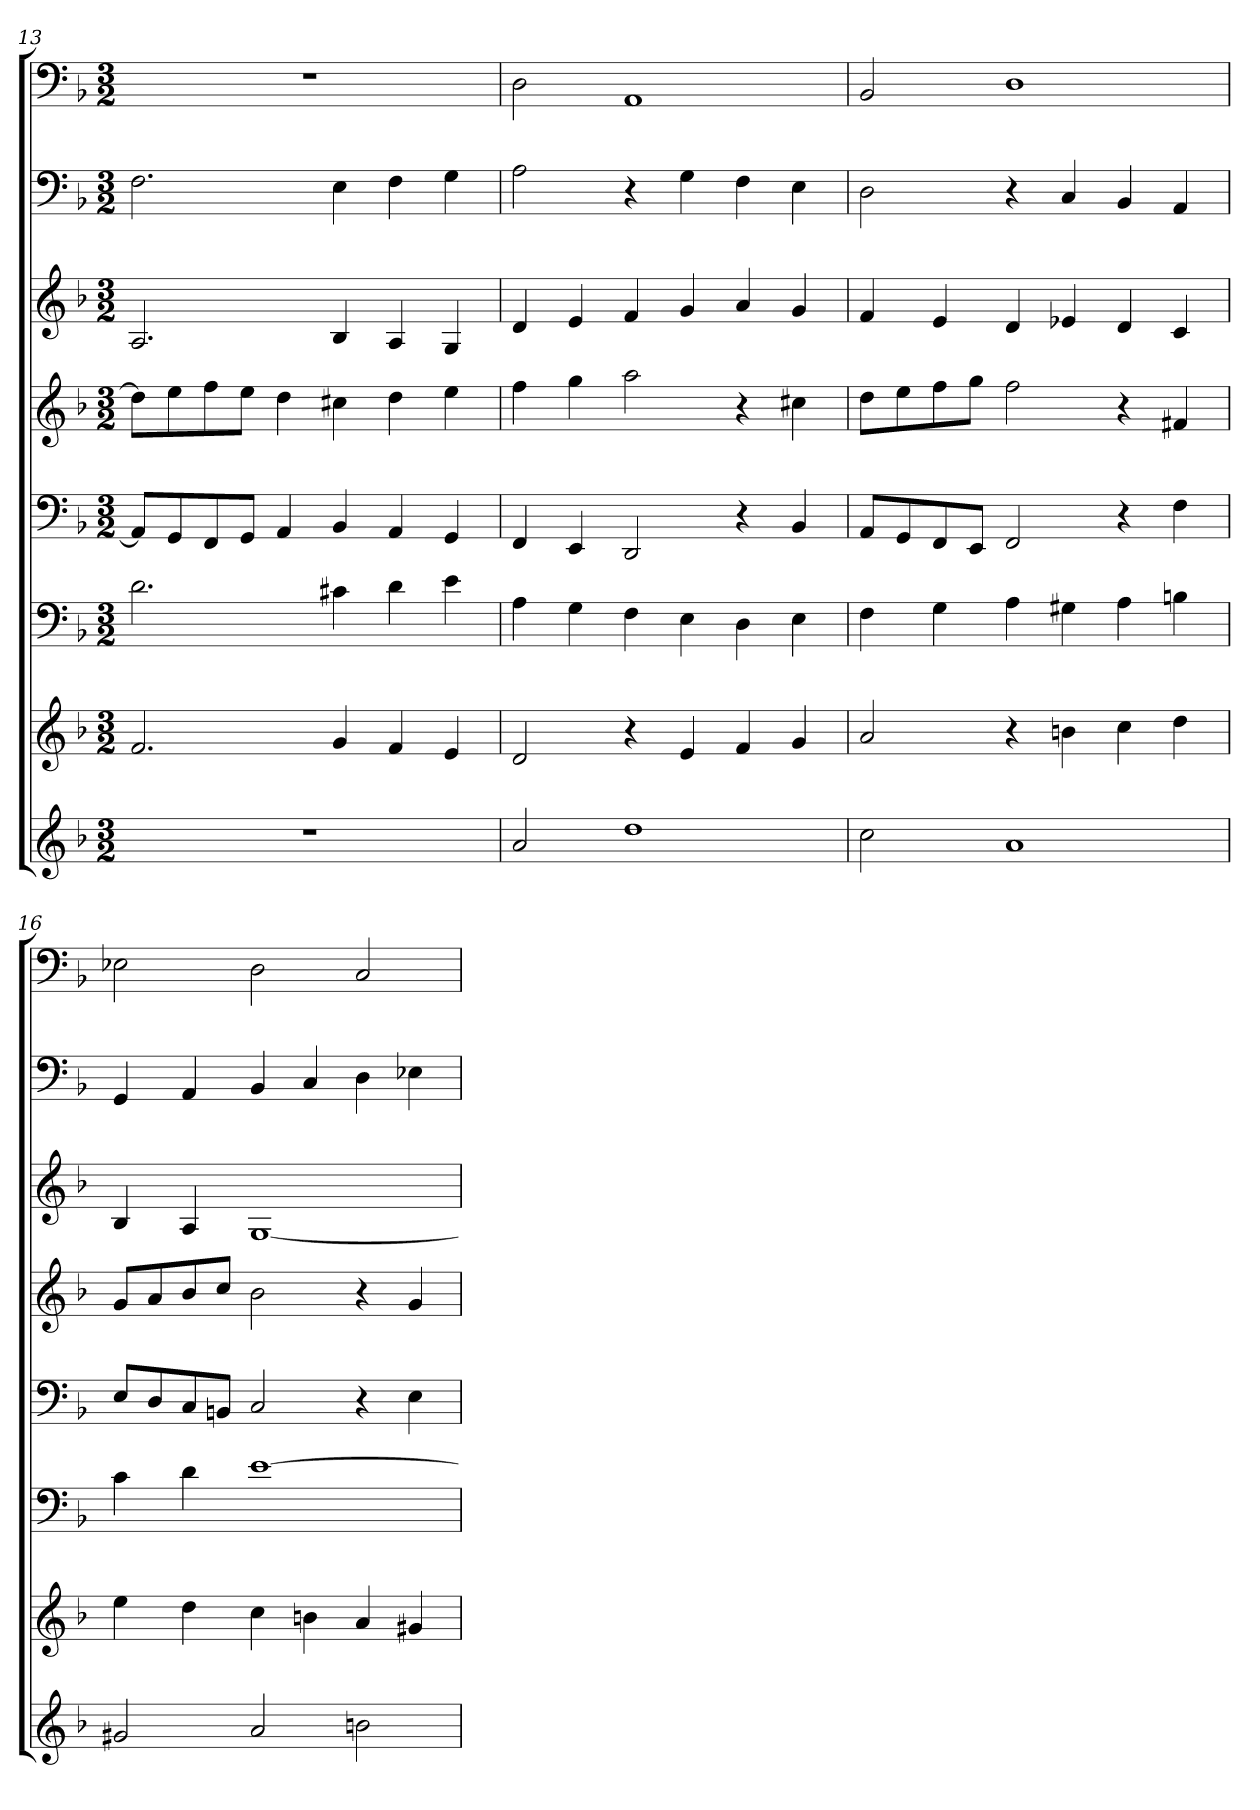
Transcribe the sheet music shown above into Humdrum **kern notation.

**kern	**kern	**kern	**kern	**kern	**kern	**kern	**kern
*part8	*part7	*part6	*part5	*part4	*part3	*part2	*part1
*staff8	*staff7	*staff6	*staff5	*staff4	*staff3	*staff2	*staff1
*k[b-]	*k[b-]	*k[b-]	*k[b-]	*k[b-]	*k[b-]	*k[b-]	*k[b-]
*d:	*d:	*d:	*d:	*d:	*d:	*d:	*d:
*M3/2	*M3/2	*M3/2	*M3/2	*M3/2	*M3/2	*M3/2	*M3/2
=13	=13	=13	=13	=13	=13	=13	=13
1.r	2.f	2.d	8AAL]	8ddL]	2.A	2.F	1.r
.	.	.	8GG	8ee	.	.	.
.	.	.	8FF	8ff	.	.	.
.	.	.	8GGJ	8eeJ	.	.	.
.	.	.	4AA	4dd	.	.	.
.	4g	4c#X	4BB-	4cc#X	4B-	4E	.
.	4f	4d	4AA	4dd	4A	4F	.
.	4e	4e	4GG	4ee	4G	4G	.
=14	=14	=14	=14	=14	=14	=14	=14
2a	2d	4A	4FF	4ff	4d	2A	2D
.	.	4G	4EE	4gg	4e	.	.
1dd	4r	4F	2DD	2aa	4f	4r	1AA
.	4e	4E	.	.	4g	4G	.
.	4f	4D	4r	4r	4a	4F	.
.	4g	4E	4BB-	4cc#X	4g	4E	.
=15	=15	=15	=15	=15	=15	=15	=15
2cc	2a	4F	8AAL	8ddL	4f	2D	2BB-
.	.	.	8GG	8ee	.	.	.
.	.	4G	8FF	8ff	4e	.	.
.	.	.	8EEJ	8ggJ	.	.	.
1a	4r	4A	2FF	2ff	4d	4r	1D
.	4bn	4G#X	.	.	4e-X	4C	.
.	4cc	4A	4r	4r	4d	4BB-	.
.	4dd	4Bn	4F	4f#X	4c	4AA	.
=16	=16	=16	=16	=16	=16	=16	=16
2g#X	4ee	4c	8EL	8gL	4B-	4GG	2E-X
.	.	.	8D	8a	.	.	.
.	4dd	4d	8C	8b-	4A	4AA	.
.	.	.	8BBnJ	8ccJ	.	.	.
2a	4cc	[1e	2C	2b-	[1G	4BB-	2D
.	4bn	.	.	.	.	4C	.
2bn	4a	.	4r	4r	.	4D	2C
.	4g#X	.	4E	4g	.	4E-X	.
=	=	=	=	=	=	=	=
*-	*-	*-	*-	*-	*-	*-	*-
